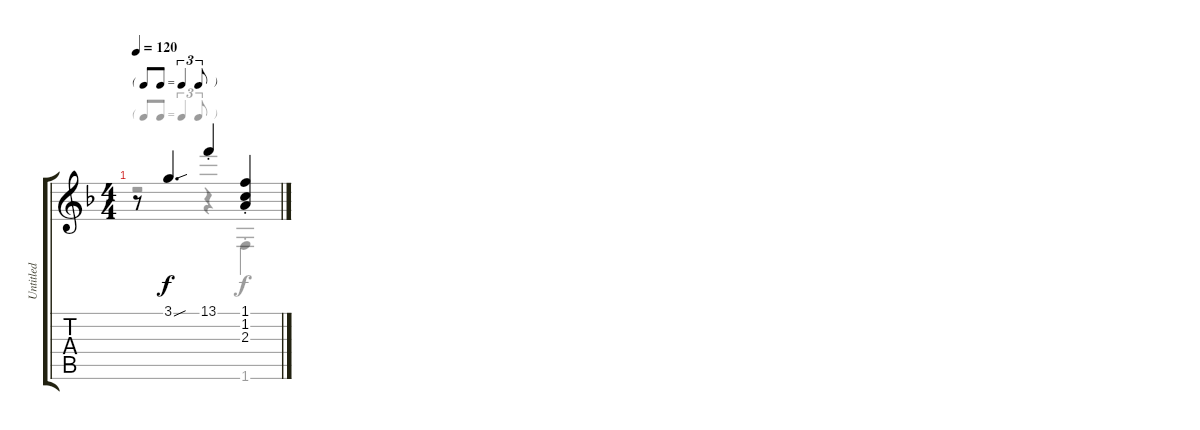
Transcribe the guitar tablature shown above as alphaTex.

\track ("Untitled" "Untitled") {instrument acousticguitarnylon}
\staff {score tabs}
\tuning (E4 B3 G3 D3 A2 E2) {hide}
\voice
\ts (4 4)
\tf triplet8th
\tempo 120
\clef g2
\ks f
r.8{dy f} 3.1{sou}.4{d} 13.1{st}.4 (1.1{st} 1.2{st} 2.3{st}).4
\voice
\clef g2
\ottava regular
\simile none
\ks f
r.2{dy f} r.4 1.6{st}.4
